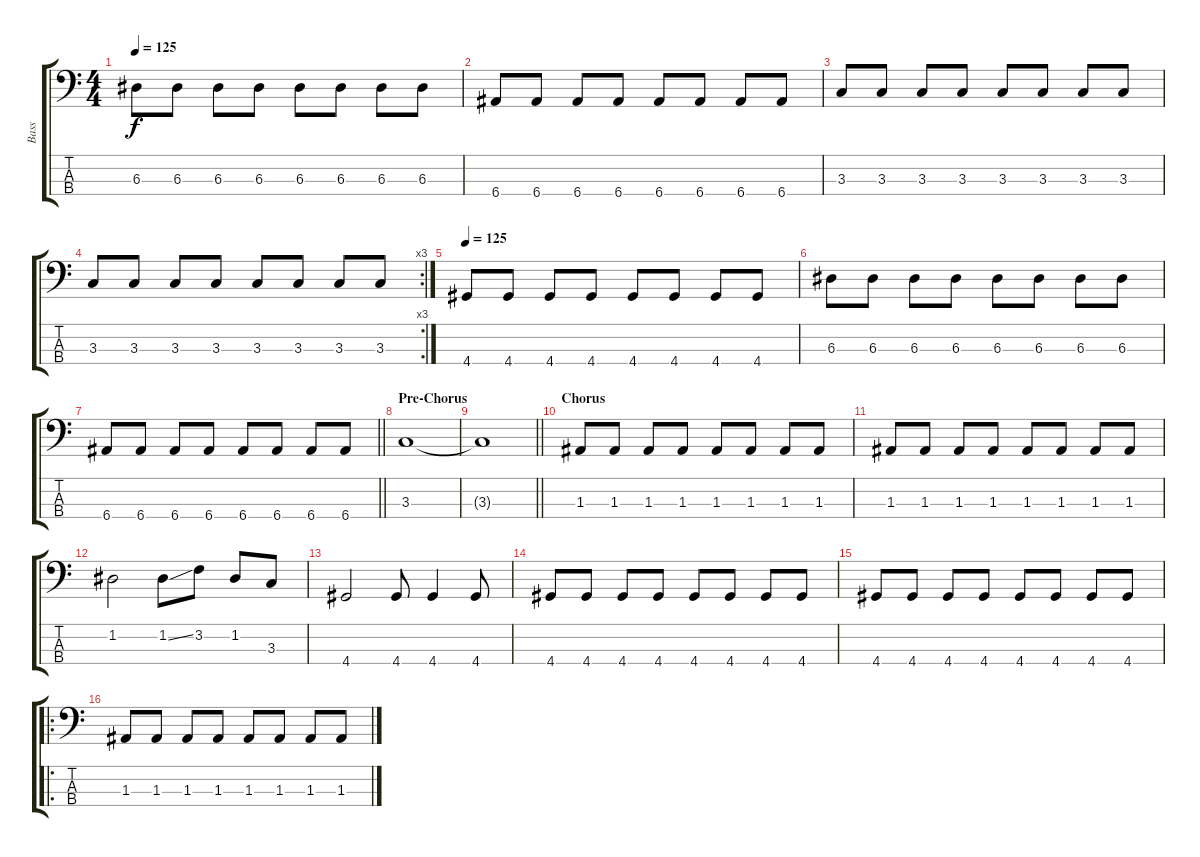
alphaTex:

\track ("Bass" "Bass") {instrument electricbassfinger}
\staff {score tabs}
\tuning (G2 D2 A1 E1) {hide}
\ts (4 4)
\tempo 125
\clef f4
\ks c
6.3.8{dy f} 6.3.8 6.3.8 6.3.8 6.3.8 6.3.8 6.3.8 6.3.8 |
6.4.8 6.4.8 6.4.8 6.4.8 6.4.8 6.4.8 6.4.8 6.4.8 |
3.3.8 3.3.8 3.3.8 3.3.8 3.3.8 3.3.8 3.3.8 3.3.8 |
\rc 3
3.3.8 3.3.8 3.3.8 3.3.8 3.3.8 3.3.8 3.3.8 3.3.8 |
\tempo 125
4.4.8 4.4.8 4.4.8 4.4.8 4.4.8 4.4.8 4.4.8 4.4.8 |
6.3.8 6.3.8 6.3.8 6.3.8 6.3.8 6.3.8 6.3.8 6.3.8 |
\barLineRight lightlight
6.4.8 6.4.8 6.4.8 6.4.8 6.4.8 6.4.8 6.4.8 6.4.8 |
\section ("" "Pre-Chorus")
3.3.1 |
\barLineRight lightlight
3.3{t}.1 |
\section ("" "Chorus")
1.3.8 1.3.8 1.3.8 1.3.8 1.3.8 1.3.8 1.3.8 1.3.8 |
1.3.8 1.3.8 1.3.8 1.3.8 1.3.8 1.3.8 1.3.8 1.3.8 |
1.2.2 1.2{ss}.8 3.2.8 1.2.8 3.3.8 |
4.4.2 4.4.8 4.4.4 4.4.8 |
4.4.8 4.4.8 4.4.8 4.4.8 4.4.8 4.4.8 4.4.8 4.4.8 |
4.4.8 4.4.8 4.4.8 4.4.8 4.4.8 4.4.8 4.4.8 4.4.8 |
\ro
1.3.8 1.3.8 1.3.8 1.3.8 1.3.8 1.3.8 1.3.8 1.3.8
